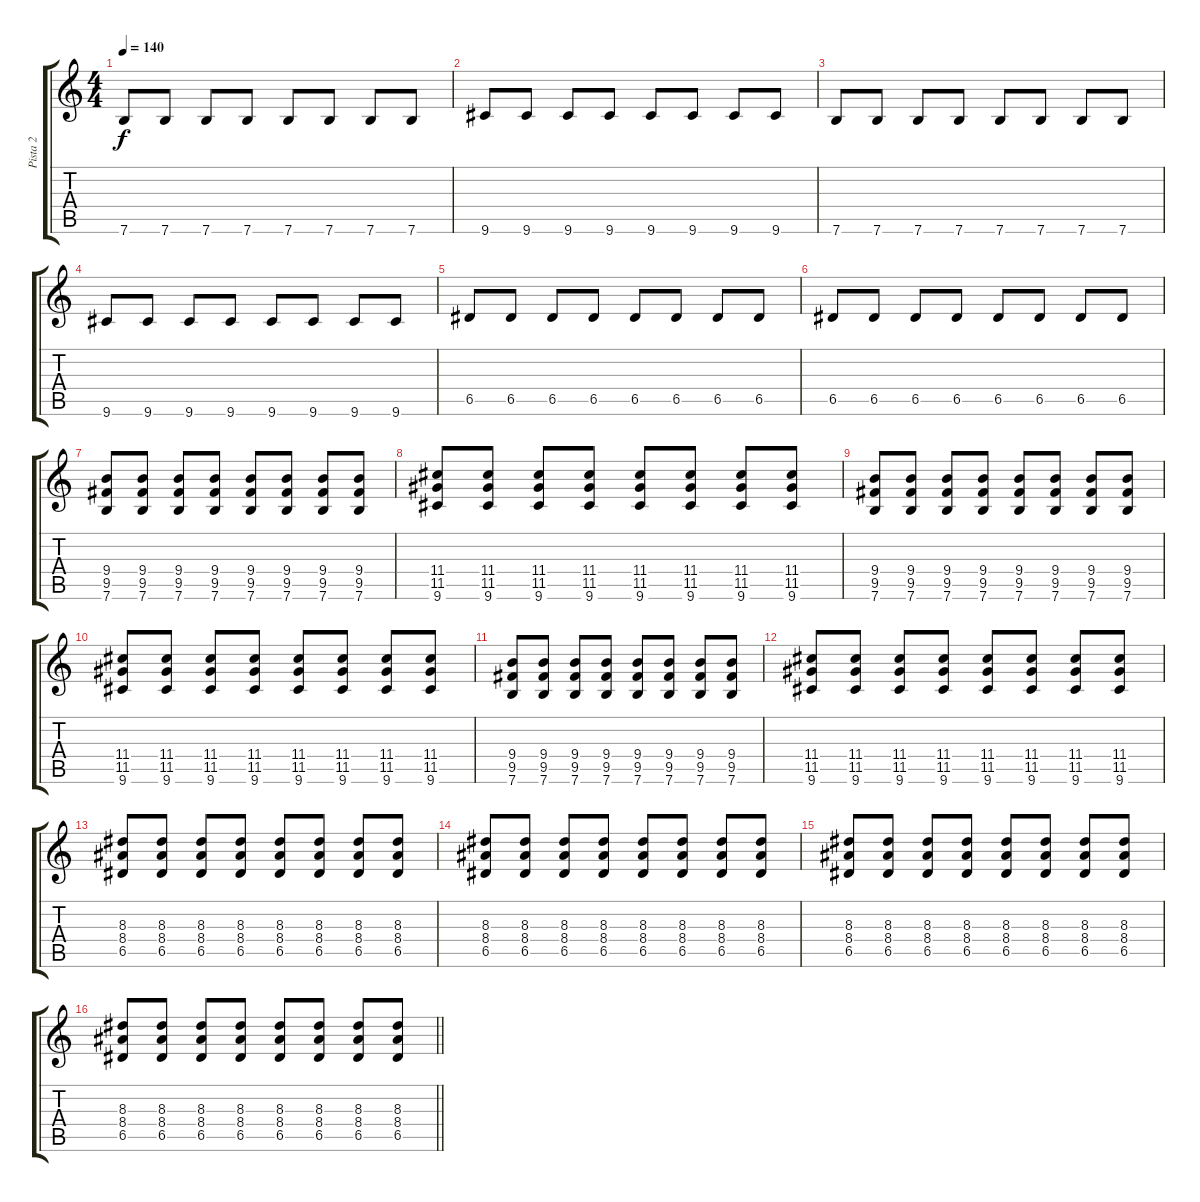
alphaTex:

\track ("Pista 2" "Pista 2") {instrument distortionguitar}
\staff {score tabs}
\tuning (E4 B3 G3 D3 A2 E2) {hide}
\ts (4 4)
\tempo 140
\clef g2
\ks c
7.6.8{dy f} 7.6.8 7.6.8 7.6.8 7.6.8 7.6.8 7.6.8 7.6.8 |
9.6.8 9.6.8 9.6.8 9.6.8 9.6.8 9.6.8 9.6.8 9.6.8 |
7.6.8 7.6.8 7.6.8 7.6.8 7.6.8 7.6.8 7.6.8 7.6.8 |
9.6.8 9.6.8 9.6.8 9.6.8 9.6.8 9.6.8 9.6.8 9.6.8 |
6.5.8 6.5.8 6.5.8 6.5.8 6.5.8 6.5.8 6.5.8 6.5.8 |
6.5.8 6.5.8 6.5.8 6.5.8 6.5.8 6.5.8 6.5.8 6.5.8 |
(9.4 9.5 7.6).8 (9.4 9.5 7.6).8 (9.4 9.5 7.6).8 (9.4 9.5 7.6).8 (9.4 9.5 7.6).8 (9.4 9.5 7.6).8 (9.4 9.5 7.6).8 (9.4 9.5 7.6).8 |
(11.4 11.5 9.6).8 (11.4 11.5 9.6).8 (11.4 11.5 9.6).8 (11.4 11.5 9.6).8 (11.4 11.5 9.6).8 (11.4 11.5 9.6).8 (11.4 11.5 9.6).8 (11.4 11.5 9.6).8 |
(9.4 9.5 7.6).8 (9.4 9.5 7.6).8 (9.4 9.5 7.6).8 (9.4 9.5 7.6).8 (9.4 9.5 7.6).8 (9.4 9.5 7.6).8 (9.4 9.5 7.6).8 (9.4 9.5 7.6).8 |
(11.4 11.5 9.6).8 (11.4 11.5 9.6).8 (11.4 11.5 9.6).8 (11.4 11.5 9.6).8 (11.4 11.5 9.6).8 (11.4 11.5 9.6).8 (11.4 11.5 9.6).8 (11.4 11.5 9.6).8 |
(9.4 9.5 7.6).8 (9.4 9.5 7.6).8 (9.4 9.5 7.6).8 (9.4 9.5 7.6).8 (9.4 9.5 7.6).8 (9.4 9.5 7.6).8 (9.4 9.5 7.6).8 (9.4 9.5 7.6).8 |
(11.4 11.5 9.6).8 (11.4 11.5 9.6).8 (11.4 11.5 9.6).8 (11.4 11.5 9.6).8 (11.4 11.5 9.6).8 (11.4 11.5 9.6).8 (11.4 11.5 9.6).8 (11.4 11.5 9.6).8 |
(8.3 8.4 6.5).8 (8.3 8.4 6.5).8 (8.3 8.4 6.5).8 (8.3 8.4 6.5).8 (8.3 8.4 6.5).8 (8.3 8.4 6.5).8 (8.3 8.4 6.5).8 (8.3 8.4 6.5).8 |
(8.3 8.4 6.5).8 (8.3 8.4 6.5).8 (8.3 8.4 6.5).8 (8.3 8.4 6.5).8 (8.3 8.4 6.5).8 (8.3 8.4 6.5).8 (8.3 8.4 6.5).8 (8.3 8.4 6.5).8 |
(8.3 8.4 6.5).8 (8.3 8.4 6.5).8 (8.3 8.4 6.5).8 (8.3 8.4 6.5).8 (8.3 8.4 6.5).8 (8.3 8.4 6.5).8 (8.3 8.4 6.5).8 (8.3 8.4 6.5).8 |
\barLineRight lightlight
(8.3 8.4 6.5).8 (8.3 8.4 6.5).8 (8.3 8.4 6.5).8 (8.3 8.4 6.5).8 (8.3 8.4 6.5).8 (8.3 8.4 6.5).8 (8.3 8.4 6.5).8 (8.3 8.4 6.5).8
